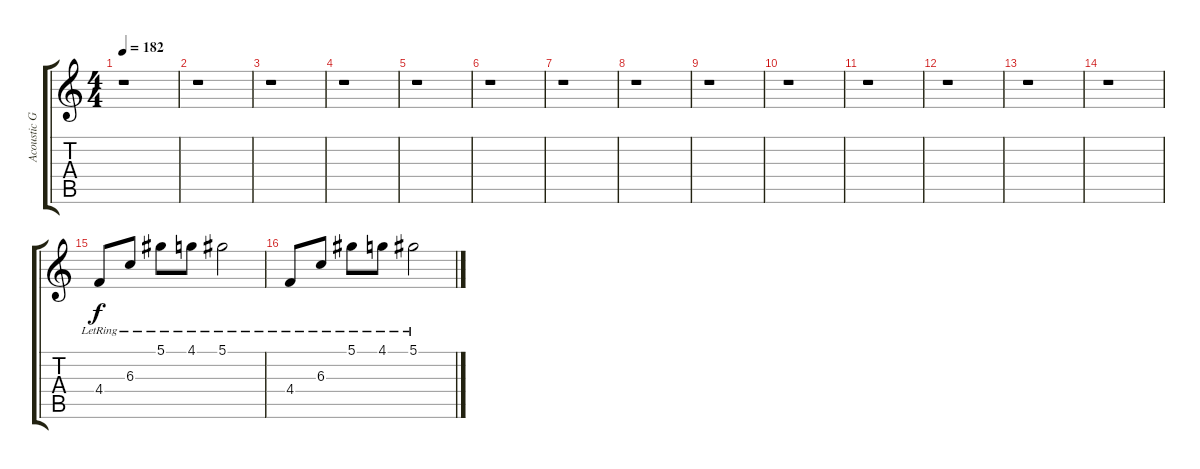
\track ("Acoustic Guitar 2" "Acoustic G") {instrument acousticguitarsteel}
\staff {score tabs}
\tuning (Eb4 Bb3 Gb3 Db3 Ab2 Eb2) {hide}
\ts (4 4)
\tempo 182
\clef g2
\ks c
r.1{dy f instrument acousticguitarsteel} |
r.1 |
r.1 |
r.1 |
r.1 |
r.1 |
r.1 |
r.1 |
r.1 |
r.1 |
r.1 |
r.1 |
r.1 |
r.1 |
4.4{lr}.8 6.3{lr}.8 5.1{lr}.8 4.1{lr}.8 5.1{lr}.2 |
4.4{lr}.8 6.3{lr}.8 5.1{lr}.8 4.1{lr}.8 5.1{lr}.2
